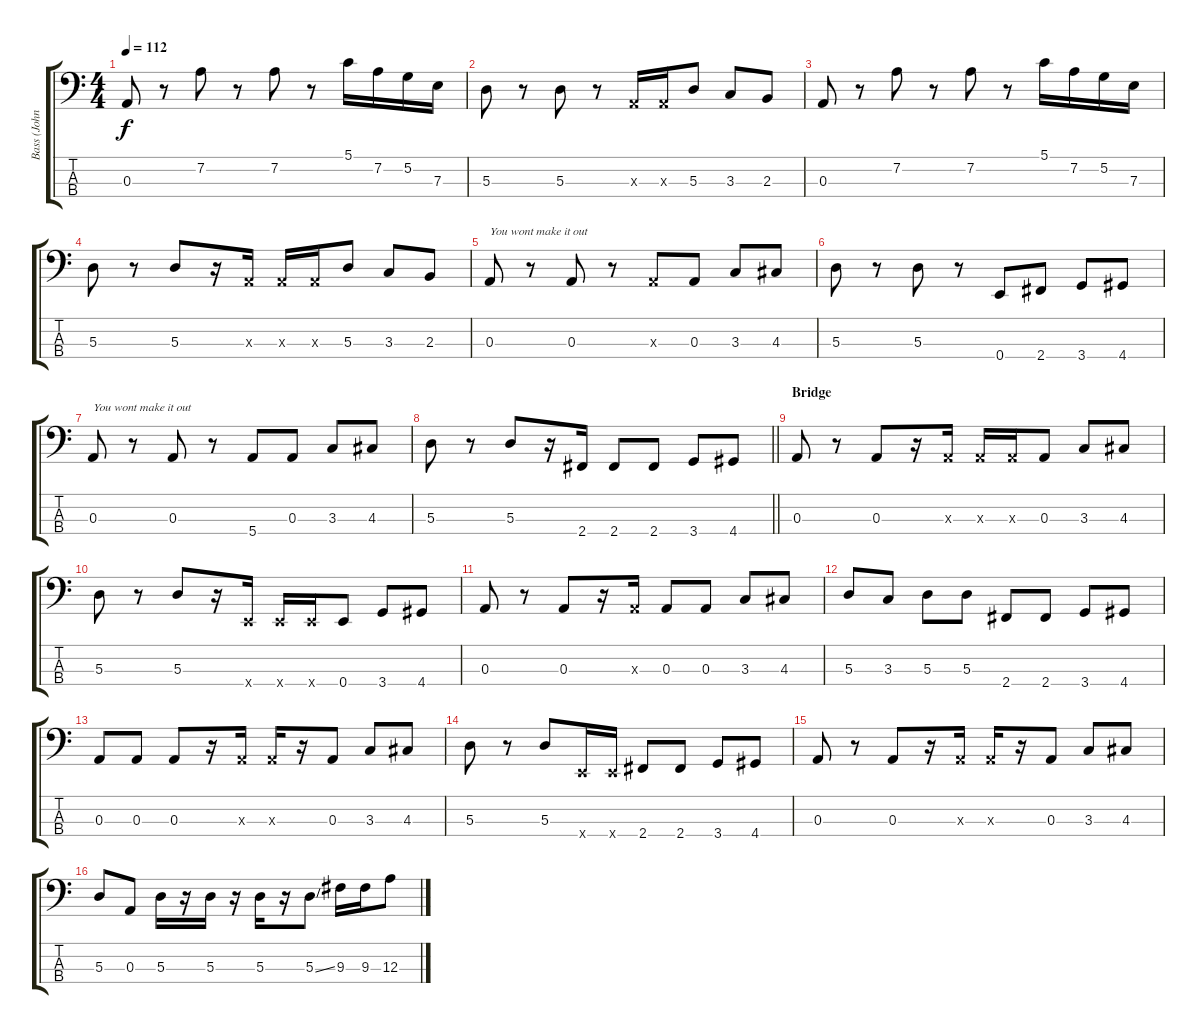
\track ("Bass (John Paul Jones)" "Bass (John") {instrument electricbasspick}
\staff {score tabs}
\tuning (G2 D2 A1 E1) {hide}
\ts (4 4)
\tempo 112
\clef f4
\ks c
0.3.8{dy f} r.8 7.2.8 r.8 7.2.8 r.8 5.1.16 7.2.16 5.2.16 7.3.16 |
5.3.8 r.8 5.3.8 r.8 0.3{x}.16 0.3{x}.16 5.3.8 3.3.8 2.3.8 |
0.3.8 r.8 7.2.8 r.8 7.2.8 r.8 5.1.16 7.2.16 5.2.16 7.3.16 |
5.3.8 r.8 5.3.8 r.16 0.3{x}.16 0.3{x}.16 0.3{x}.16 5.3.8 3.3.8 2.3.8 |
0.3.8{txt "You wont make it out"} r.8 0.3.8 r.8 0.3{x}.8 0.3.8 3.3.8 4.3.8 |
5.3.8 r.8 5.3.8 r.8 0.4.8 2.4.8 3.4.8 4.4.8 |
0.3.8{txt "You wont make it out"} r.8 0.3.8 r.8 5.4.8 0.3.8 3.3.8 4.3.8 |
\barLineRight lightlight
5.3.8 r.8 5.3.8 r.16 2.4.16 2.4.8 2.4.8 3.4.8 4.4.8 |
\section ("" "Bridge")
0.3.8 r.8 0.3.8 r.16 0.3{x}.16 0.3{x}.16 0.3{x}.16 0.3.8 3.3.8 4.3.8 |
5.3.8 r.8 5.3.8 r.16 0.4{x}.16 0.4{x}.16 0.4{x}.16 0.4.8 3.4.8 4.4.8 |
0.3.8 r.8 0.3.8 r.16 0.3{x}.16 0.3.8 0.3.8 3.3.8 4.3.8 |
5.3.8 3.3.8 5.3.8 5.3.8 2.4.8 2.4.8 3.4.8 4.4.8 |
0.3.8 0.3.8 0.3.8 r.16 0.3{x}.16 0.3{x}.16 r.16 0.3.8 3.3.8 4.3.8 |
5.3.8 r.8 5.3.8 0.4{x}.16 0.4{x}.16 2.4.8 2.4.8 3.4.8 4.4.8 |
0.3.8 r.8 0.3.8 r.16 0.3{x}.16 0.3{x}.16 r.16 0.3.8 3.3.8 4.3.8 |
5.3.8 0.3.8 5.3.16 r.16 5.3.16 r.16 5.3.16 r.16 5.3{ss}.8 9.3.16 9.3.16 12.3.8
